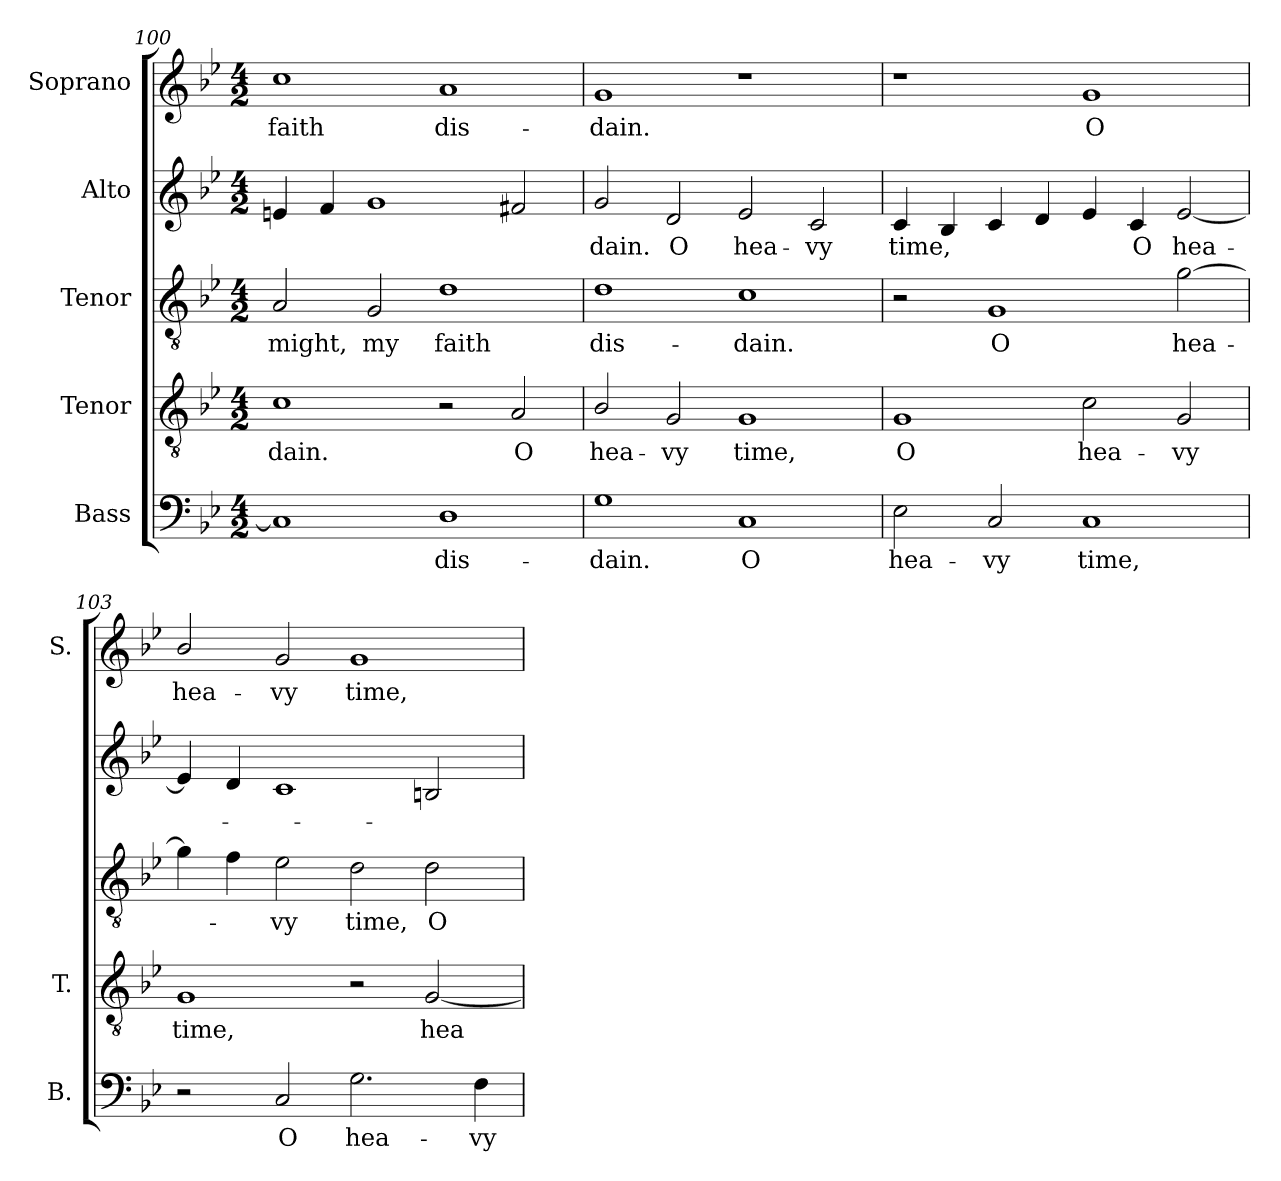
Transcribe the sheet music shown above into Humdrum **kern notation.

**kern	**text	**kern	**text	**kern	**text	**kern	**text	**kern	**text
*part5	*part5	*part4	*part4	*part3	*part3	*part2	*part2	*part1	*part1
*staff5	*staff5	*staff4	*staff4	*staff3	*staff3	*staff2	*staff2	*staff1	*staff1
*I"Bass	*	*I"Tenor	*	*I"Tenor	*	*I"Alto	*	*I"Soprano	*
*I'B.	*	*I'T.	*	*	*	*	*	*I'S.	*
!!LO:LB:g=z
*clefF4	*	*clefGv2	*	*clefGv2	*	*clefG2	*	*clefG2	*
*	*	*ITrd7c12	*	*ITrd7c12	*	*ITrd7c12	*	*	*
*k[b-e-]	*	*k[b-e-]	*	*k[b-e-]	*	*k[b-e-]	*	*k[b-e-]	*
*B-:	*	*B-:	*	*B-:	*	*B-:	*	*B-:	*
*M4/2	*	*M4/2	*	*M4/2	*	*M4/2	*	*M4/2	*
=100	=100	=100	=100	=100	=100	=100	=100	=100	=100
!	!	!	!LO:LY:b:color=#000000	!	!	!	!	!	!
!	!	!	!	!	!LO:LY:b:color=#000000	!	!	!	!
!	!	!	!	!	!	!	!	!	!LO:LY:b:color=#000000
1Ci]	.	1Ci	-dain.	2AAi/	might,	4Eni/	.	1cci	faith
.	.	.	.	.	.	4Fi/	.	.	.
!	!	!	!	!	!LO:LY:b:color=#000000	!	!	!	!
.	.	.	.	2GGi/	my	1Gi	.	.	.
!	!LO:LY:b:color=#000000	!	!	!	!	!	!	!	!
!	!	!	!	!	!LO:LY:b:color=#000000	!	!	!	!
!	!	!	!	!	!	!	!	!	!LO:LY:b:color=#000000
1Di	dis-	2r	.	1Di	faith	.	.	1ai	dis-
!	!	!	!LO:LY:b:color=#000000	!	!	!	!	!	!
.	.	2AAi/	O	.	.	2F#Xi/	.	.	.
=101	=101	=101	=101	=101	=101	=101	=101	=101	=101
!	!LO:LY:b:color=#000000	!	!	!	!	!	!	!	!
!	!	!	!LO:LY:b:color=#000000	!	!	!	!	!	!
!	!	!	!	!	!LO:LY:b:color=#000000	!	!	!	!
!	!	!	!	!	!	!	!LO:LY:b:color=#000000	!	!
!	!	!	!	!	!	!	!	!	!LO:LY:b:color=#000000
1Gi	-dain.	2BB-i/	hea-	1Di	dis-	2Gi/	-dain.	1gi	-dain.
!	!	!	!LO:LY:b:color=#000000	!	!	!	!	!	!
!	!	!	!	!	!	!	!LO:LY:b:color=#000000	!	!
.	.	2GGi/	-vy	.	.	2Di/	O	.	.
!	!LO:LY:b:color=#000000	!	!	!	!	!	!	!	!
!	!	!	!LO:LY:b:color=#000000	!	!	!	!	!	!
!	!	!	!	!	!LO:LY:b:color=#000000	!	!	!	!
!	!	!	!	!	!	!	!LO:LY:b:color=#000000	!	!
1Ci	O	1GGi	time,	1Ci	-dain.	2E-i/	hea-	1r	.
!	!	!	!	!	!	!	!LO:LY:b:color=#000000	!	!
.	.	.	.	.	.	2Ci/	-vy	.	.
=102	=102	=102	=102	=102	=102	=102	=102	=102	=102
!	!LO:LY:b:color=#000000	!	!	!	!	!	!	!	!
!	!	!	!LO:LY:b:color=#000000	!	!	!	!	!	!
!	!	!	!	!	!	!	!LO:LY:b:color=#000000	!	!
2E-i\	hea-	1GGi	O	2r	.	4Ci/	time,	1r	.
.	.	.	.	.	.	4BB-i/	.	.	.
!	!LO:LY:b:color=#000000	!	!	!	!	!	!	!	!
!	!	!	!	!	!LO:LY:b:color=#000000	!	!	!	!
2Ci/	-vy	.	.	1GGi	O	4Ci/	.	.	.
.	.	.	.	.	.	4Di/	.	.	.
!	!LO:LY:b:color=#000000	!	!	!	!	!	!	!	!
!	!	!	!LO:LY:b:color=#000000	!	!	!	!	!	!
!	!	!	!	!	!	!	!	!	!LO:LY:b:color=#000000
1Ci	time,	2Ci\	hea-	.	.	4E-i/	.	1gi	O
!	!	!	!	!	!	!	!LO:LY:b:color=#000000	!	!
.	.	.	.	.	.	4Ci/	O	.	.
!	!	!	!LO:LY:b:color=#000000	!	!	!	!	!	!
!	!	!	!	!	!LO:LY:b:color=#000000	!	!	!	!
!	!	!	!	!	!	!	!LO:LY:b:color=#000000	!	!
.	.	2GGi/	-vy	[2Gi\	hea-	[2E-i/	hea-	.	.
=103	=103	=103	=103	=103	=103	=103	=103	=103	=103
!	!	!	!LO:LY:b:color=#000000	!	!	!	!	!	!
!	!	!	!	!	!	!	!	!	!LO:LY:b:color=#000000
2r	.	1GGi	time,	4Gi\]	.	4E-i/]	.	2b-i/	hea-
.	.	.	.	4Fi\	.	4Di/	.	.	.
!	!LO:LY:b:color=#000000	!	!	!	!	!	!	!	!
!	!	!	!	!	!LO:LY:b:color=#000000	!	!	!	!
!	!	!	!	!	!	!	!	!	!LO:LY:b:color=#000000
2Ci/	O	.	.	2E-i\	-vy	1Ci	.	2gi/	-vy
!	!LO:LY:b:color=#000000	!	!	!	!	!	!	!	!
!	!	!	!	!	!LO:LY:b:color=#000000	!	!	!	!
!	!	!	!	!	!	!	!	!	!LO:LY:b:color=#000000
2.Gi\	hea-	2r	.	2Di\	time,	.	.	1gi	time,
!	!	!	!LO:LY:b:color=#000000	!	!	!	!	!	!
!	!	!	!	!	!LO:LY:b:color=#000000	!	!	!	!
.	.	[2GGi/	hea-	2Di\	O	2BBni/	.	.	.
!	!LO:LY:b:color=#000000	!	!	!	!	!	!	!	!
4Fi\	-vy	.	.	.	.	.	.	.	.
=	=	=	=	=	=	=	=	=	=
*-	*-	*-	*-	*-	*-	*-	*-	*-	*-
